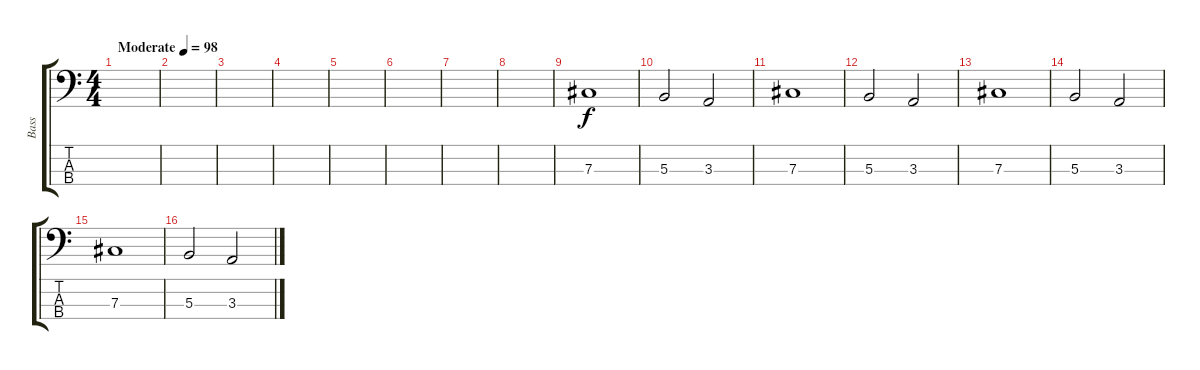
\track ("Bass" "Bass") {instrument electricbasspick}
\staff {score tabs}
\tuning (E2 B1 Gb1 B0) {hide}
\ts (4 4)
\tempo (98 "Moderate")
\clef f4
\ks c
|
|
|
|
|
|
|
|
7.3.1 |
5.3.2 3.3.2 |
7.3.1 |
5.3.2 3.3.2 |
7.3.1 |
5.3.2 3.3.2 |
7.3.1 |
5.3.2 3.3.2
